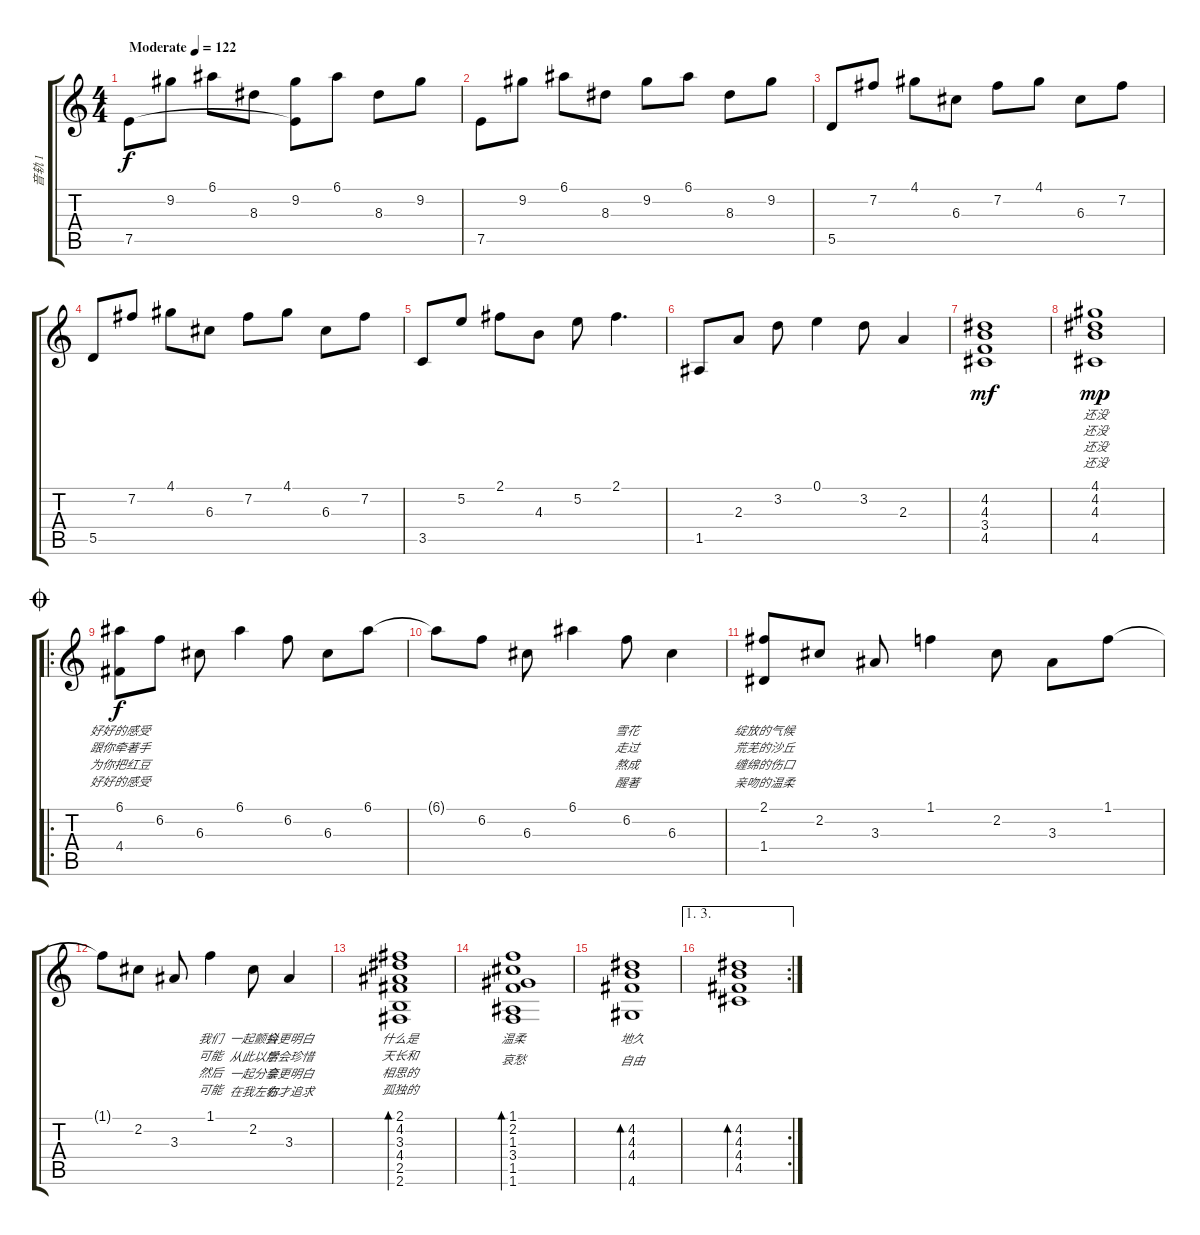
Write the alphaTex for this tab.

\track ("音轨 1" "音轨 1") {instrument acousticguitarsteel}
\staff {score tabs}
\tuning (E4 B3 G3 D3 A2 E2) {hide}
\ts (4 4)
\tempo (122 "Moderate")
\clef g2
\ks c
7.5.8{dy f instrument acousticguitarsteel} 9.2.8 6.1.8 8.3.8 (9.2 7.5{t}).8 6.1.8 8.3.8 9.2.8 |
7.5.8 9.2.8 6.1.8 8.3.8 9.2.8 6.1.8 8.3.8 9.2.8 |
5.5.8 7.2.8 4.1.8 6.3.8 7.2.8 4.1.8 6.3.8 7.2.8 |
5.5.8 7.2.8 4.1.8 6.3.8 7.2.8 4.1.8 6.3.8 7.2.8 |
3.5.8 5.2.8 2.1.8 4.3.8 5.2.8 2.1.4{d} |
1.5.8 2.3.8 3.2.8 0.1.4 3.2.8 2.3.4 |
(4.2 4.3 3.4 4.5).1{dy mf} |
(4.1 4.2 4.3 4.5).1{lyrics (0 "还没") lyrics (1 "还没") lyrics (2 "还没") lyrics (3 "还没") lyrics (4 "") dy mp} |
\ro
\jump coda
(6.1 4.4).8{lyrics (0 "好好的感受") lyrics (1 "跟你牵著手") lyrics (2 "为你把红豆") lyrics (3 "好好的感受") lyrics (4 "") dy f} 6.2.8{lyrics (0 "") lyrics (1 "") lyrics (2 "") lyrics (3 "") lyrics (4 "")} 6.3.8{lyrics (0 "") lyrics (1 "") lyrics (2 "") lyrics (3 "") lyrics (4 "")} 6.1.4{lyrics (0 "") lyrics (1 "") lyrics (2 "") lyrics (3 "") lyrics (4 "")} 6.2.8{lyrics (0 "") lyrics (1 "") lyrics (2 "") lyrics (3 "") lyrics (4 "")} 6.3.8{lyrics (0 "") lyrics (1 "") lyrics (2 "") lyrics (3 "") lyrics (4 "")} 6.1.8{lyrics (0 "") lyrics (1 "") lyrics (2 "") lyrics (3 "") lyrics (4 "")} |
6.1{t}.8{lyrics (0 "") lyrics (1 "") lyrics (2 "") lyrics (3 "") lyrics (4 "")} 6.2.8{lyrics (0 "") lyrics (1 "") lyrics (2 "") lyrics (3 "") lyrics (4 "")} 6.3.8{lyrics (0 "") lyrics (1 "") lyrics (2 "") lyrics (3 "") lyrics (4 "")} 6.1.4{lyrics (0 "") lyrics (1 "") lyrics (2 "") lyrics (3 "") lyrics (4 "")} 6.2.8{lyrics (0 "雪花") lyrics (1 "走过") lyrics (2 "熬成") lyrics (3 "醒著") lyrics (4 "")} 6.3.4{lyrics (0 "") lyrics (1 "") lyrics (2 "") lyrics (3 "") lyrics (4 "")} |
(2.1 1.4).8{lyrics (0 "绽放的气候") lyrics (1 "荒芜的沙丘") lyrics (2 "缠绵的伤口") lyrics (3 "亲吻的温柔") lyrics (4 "")} 2.2.8{lyrics (0 "") lyrics (1 "") lyrics (2 "") lyrics (3 "") lyrics (4 "")} 3.3.8{lyrics (0 "") lyrics (1 "") lyrics (2 "") lyrics (3 "") lyrics (4 "")} 1.1.4{lyrics (0 "") lyrics (1 "") lyrics (2 "") lyrics (3 "") lyrics (4 "")} 2.2.8{lyrics (0 "") lyrics (1 "") lyrics (2 "") lyrics (3 "") lyrics (4 "")} 3.3.8{lyrics (0 "") lyrics (1 "") lyrics (2 "") lyrics (3 "") lyrics (4 "")} 1.1.8{lyrics (0 "") lyrics (1 "") lyrics (2 "") lyrics (3 "") lyrics (4 "")} |
1.1{t}.8{lyrics (0 "") lyrics (1 "") lyrics (2 "") lyrics (3 "") lyrics (4 "")} 2.2.8{lyrics (0 "") lyrics (1 "") lyrics (2 "") lyrics (3 "") lyrics (4 "")} 3.3.8{lyrics (0 "") lyrics (1 "") lyrics (2 "") lyrics (3 "") lyrics (4 "")} 1.1.4{lyrics (0 "我们") lyrics (1 "可能") lyrics (2 "然后") lyrics (3 "可能") lyrics (4 "")} 2.2.8{lyrics (0 "一起颤抖") lyrics (1 "从此以后") lyrics (2 "一起分享") lyrics (3 "在我左右") lyrics (4 "")} 3.3.4{lyrics (0 "会更明白") lyrics (1 "学会珍惜") lyrics (2 "会更明白") lyrics (3 "你才追求") lyrics (4 "")} |
(2.1 4.2 3.3 4.4 2.5 2.6).1{bd 240 lyrics (0 "什么是") lyrics (1 "天长和") lyrics (2 "相思的") lyrics (3 "孤独的") lyrics (4 "")} |
(1.1 2.2 1.3 3.4 1.5 1.6).1{bd 240 lyrics (0 "温柔") lyrics (1 "") lyrics (2 "哀愁") lyrics (3 "") lyrics (4 "")} |
(4.2 4.3 4.4 4.6).1{bd 240 lyrics (0 "地久") lyrics (1 "") lyrics (2 "自由") lyrics (3 "") lyrics (4 "")} |
\ae (1 3)
\rc 2
(4.2 4.3 4.4 4.5).1{bd 240 lyrics (0 "") lyrics (1 "") lyrics (2 "") lyrics (3 "") lyrics (4 "")}
